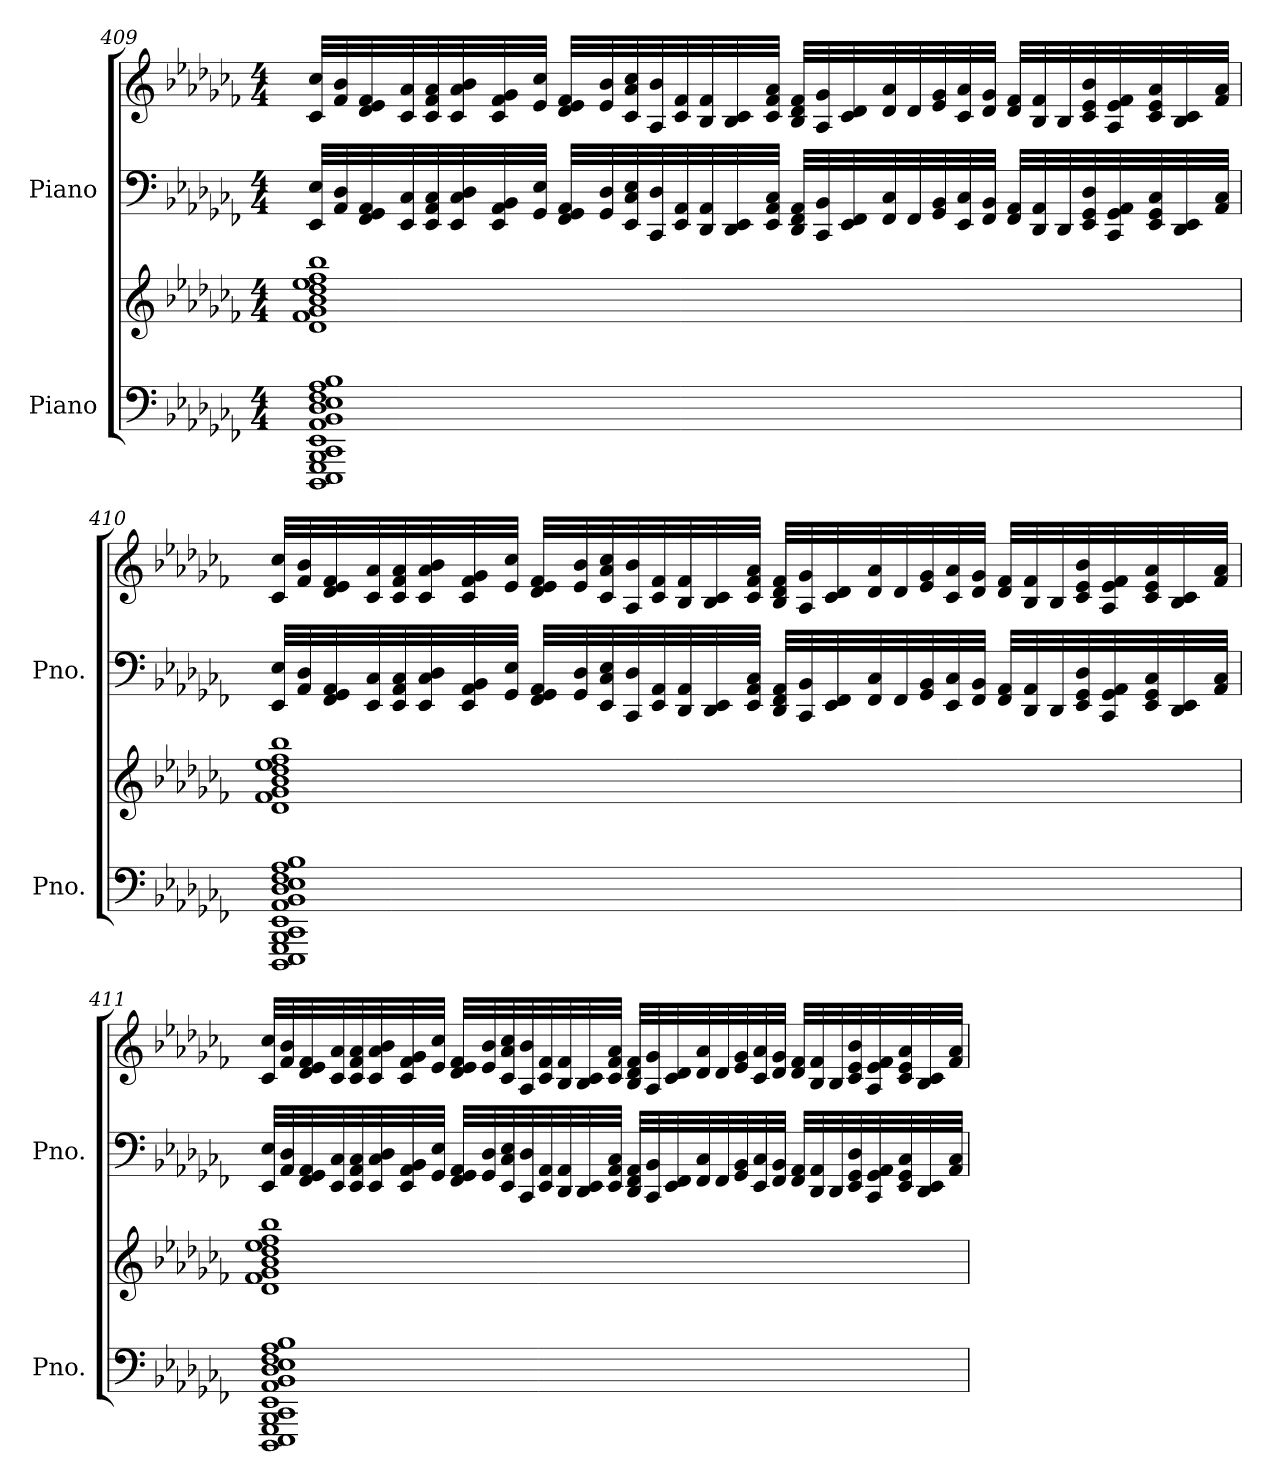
**kern	**kern	**kern	**kern
*part2	*part2	*part1	*part1
*staff4	*staff3	*staff2	*staff1
*I"Piano	*	*I"Piano	*
*I'Pno.	*	*I'Pno.	*
!!LO:LB:g=z
*clefF4	*clefG2	*clefF4	*clefG2
*ITrd14c24	*ITrd14c24	*ITrd-21c-36	*ITrd-21c-36
*k[b-e-a-d-g-c-f-]	*k[b-e-a-d-g-c-f-]	*k[b-e-a-d-g-c-f-]	*k[b-e-a-d-g-c-f-]
*M4/4	*M4/4	*M4/4	*M4/4
=409	=409	=409	=409
1DDDDD- 1EEEEE- 1GGGGG- 1BBBBB- 1CCCC- 1EEEE- 1AAAA- 1BBBB- 1DDD- 1EEE- 1FFF- 1AAA- 1BBB-	1DD- 1FF- 1GG- 1BB- 1D- 1E- 1F- 1B-	32ee-/ 32eee-/LLL	32cccc-/ 32ccccc-/LLL
.	.	32aa-/ 32ddd-/	32ffff-/ 32bbbb-/
.	.	32ff-/ 32gg-/ 32aa-/	32dddd-/ 32eeee-/ 32ffff-/
.	.	32ee-/ 32ccc-/	32cccc-/ 32aaaa-/
.	.	32ee-/ 32aa-/ 32ccc-/	32cccc-/ 32ffff-/ 32aaaa-/
.	.	32ee-/ 32ccc-/ 32ddd-/	32cccc-/ 32aaaa-/ 32bbbb-/
.	.	32ee-/ 32aa-/ 32bb-/	32cccc-/ 32ffff-/ 32gggg-/
.	.	32gg-/ 32eee-/JJJ	32eeee-/ 32ccccc-/JJJ
.	.	32ff-/ 32gg-/ 32aa-/LLL	32dddd-/ 32eeee-/ 32ffff-/LLL
.	.	32gg-/ 32ddd-/	32eeee-/ 32bbbb-/
.	.	32ee-/ 32ccc-/ 32eee-/	32cccc-/ 32aaaa-/ 32ccccc-/
.	.	32cc-/ 32ddd-/	32aaa-/ 32bbbb-/
.	.	32ee-/ 32aa-/	32cccc-/ 32ffff-/
.	.	32dd-/ 32aa-/	32bbb-/ 32ffff-/
.	.	32dd-/ 32ee-/	32bbb-/ 32cccc-/
.	.	32ee-/ 32aa-/ 32ccc-/JJJ	32cccc-/ 32ffff-/ 32aaaa-/JJJ
.	.	32dd-/ 32ff-/ 32aa-/LLL	32bbb-/ 32dddd-/ 32ffff-/LLL
.	.	32cc-/ 32bb-/	32aaa-/ 32gggg-/
.	.	32ee-/ 32ff-/	32cccc-/ 32dddd-/
.	.	32ff-/ 32ccc-/	32dddd-/ 32aaaa-/
.	.	32ff-/	32dddd-/
.	.	32gg-/ 32bb-/	32eeee-/ 32gggg-/
.	.	32ee-/ 32ccc-/	32cccc-/ 32aaaa-/
.	.	32ff-/ 32bb-/JJJ	32dddd-/ 32gggg-/JJJ
.	.	32ff-/ 32aa-/LLL	32dddd-/ 32ffff-/LLL
.	.	32dd-/ 32aa-/	32bbb-/ 32ffff-/
.	.	32dd-/	32bbb-/
.	.	32ee-/ 32gg-/ 32ddd-/	32cccc-/ 32eeee-/ 32bbbb-/
.	.	32cc-/ 32gg-/ 32aa-/	32aaa-/ 32eeee-/ 32ffff-/
.	.	32ee-/ 32gg-/ 32ccc-/	32cccc-/ 32eeee-/ 32aaaa-/
.	.	32dd-/ 32ee-/	32bbb-/ 32cccc-/
.	.	32aa-/ 32ccc-/JJJ	32ffff-/ 32aaaa-/JJJ
!!LO:LB:g=z
=410	=410	=410	=410
1DDDDD- 1EEEEE- 1GGGGG- 1BBBBB- 1CCCC- 1EEEE- 1AAAA- 1BBBB- 1DDD- 1EEE- 1FFF- 1AAA- 1BBB-	1DD- 1FF- 1GG- 1BB- 1D- 1E- 1F- 1B-	32ee-/ 32eee-/LLL	32cccc-/ 32ccccc-/LLL
.	.	32aa-/ 32ddd-/	32ffff-/ 32bbbb-/
.	.	32ff-/ 32gg-/ 32aa-/	32dddd-/ 32eeee-/ 32ffff-/
.	.	32ee-/ 32ccc-/	32cccc-/ 32aaaa-/
.	.	32ee-/ 32aa-/ 32ccc-/	32cccc-/ 32ffff-/ 32aaaa-/
.	.	32ee-/ 32ccc-/ 32ddd-/	32cccc-/ 32aaaa-/ 32bbbb-/
.	.	32ee-/ 32aa-/ 32bb-/	32cccc-/ 32ffff-/ 32gggg-/
.	.	32gg-/ 32eee-/JJJ	32eeee-/ 32ccccc-/JJJ
.	.	32ff-/ 32gg-/ 32aa-/LLL	32dddd-/ 32eeee-/ 32ffff-/LLL
.	.	32gg-/ 32ddd-/	32eeee-/ 32bbbb-/
.	.	32ee-/ 32ccc-/ 32eee-/	32cccc-/ 32aaaa-/ 32ccccc-/
.	.	32cc-/ 32ddd-/	32aaa-/ 32bbbb-/
.	.	32ee-/ 32aa-/	32cccc-/ 32ffff-/
.	.	32dd-/ 32aa-/	32bbb-/ 32ffff-/
.	.	32dd-/ 32ee-/	32bbb-/ 32cccc-/
.	.	32ee-/ 32aa-/ 32ccc-/JJJ	32cccc-/ 32ffff-/ 32aaaa-/JJJ
.	.	32dd-/ 32ff-/ 32aa-/LLL	32bbb-/ 32dddd-/ 32ffff-/LLL
.	.	32cc-/ 32bb-/	32aaa-/ 32gggg-/
.	.	32ee-/ 32ff-/	32cccc-/ 32dddd-/
.	.	32ff-/ 32ccc-/	32dddd-/ 32aaaa-/
.	.	32ff-/	32dddd-/
.	.	32gg-/ 32bb-/	32eeee-/ 32gggg-/
.	.	32ee-/ 32ccc-/	32cccc-/ 32aaaa-/
.	.	32ff-/ 32bb-/JJJ	32dddd-/ 32gggg-/JJJ
.	.	32ff-/ 32aa-/LLL	32dddd-/ 32ffff-/LLL
.	.	32dd-/ 32aa-/	32bbb-/ 32ffff-/
.	.	32dd-/	32bbb-/
.	.	32ee-/ 32gg-/ 32ddd-/	32cccc-/ 32eeee-/ 32bbbb-/
.	.	32cc-/ 32gg-/ 32aa-/	32aaa-/ 32eeee-/ 32ffff-/
.	.	32ee-/ 32gg-/ 32ccc-/	32cccc-/ 32eeee-/ 32aaaa-/
.	.	32dd-/ 32ee-/	32bbb-/ 32cccc-/
.	.	32aa-/ 32ccc-/JJJ	32ffff-/ 32aaaa-/JJJ
!!LO:PB:g=z
=411	=411	=411	=411
1DDDDD- 1EEEEE- 1GGGGG- 1BBBBB- 1CCCC- 1EEEE- 1AAAA- 1BBBB- 1DDD- 1EEE- 1FFF- 1AAA- 1BBB-	1DD- 1FF- 1GG- 1BB- 1D- 1E- 1F- 1B-	32ee-/ 32eee-/LLL	32cccc-/ 32ccccc-/LLL
.	.	32aa-/ 32ddd-/	32ffff-/ 32bbbb-/
.	.	32ff-/ 32gg-/ 32aa-/	32dddd-/ 32eeee-/ 32ffff-/
.	.	32ee-/ 32ccc-/	32cccc-/ 32aaaa-/
.	.	32ee-/ 32aa-/ 32ccc-/	32cccc-/ 32ffff-/ 32aaaa-/
.	.	32ee-/ 32ccc-/ 32ddd-/	32cccc-/ 32aaaa-/ 32bbbb-/
.	.	32ee-/ 32aa-/ 32bb-/	32cccc-/ 32ffff-/ 32gggg-/
.	.	32gg-/ 32eee-/JJJ	32eeee-/ 32ccccc-/JJJ
.	.	32ff-/ 32gg-/ 32aa-/LLL	32dddd-/ 32eeee-/ 32ffff-/LLL
.	.	32gg-/ 32ddd-/	32eeee-/ 32bbbb-/
.	.	32ee-/ 32ccc-/ 32eee-/	32cccc-/ 32aaaa-/ 32ccccc-/
.	.	32cc-/ 32ddd-/	32aaa-/ 32bbbb-/
.	.	32ee-/ 32aa-/	32cccc-/ 32ffff-/
.	.	32dd-/ 32aa-/	32bbb-/ 32ffff-/
.	.	32dd-/ 32ee-/	32bbb-/ 32cccc-/
.	.	32ee-/ 32aa-/ 32ccc-/JJJ	32cccc-/ 32ffff-/ 32aaaa-/JJJ
.	.	32dd-/ 32ff-/ 32aa-/LLL	32bbb-/ 32dddd-/ 32ffff-/LLL
.	.	32cc-/ 32bb-/	32aaa-/ 32gggg-/
.	.	32ee-/ 32ff-/	32cccc-/ 32dddd-/
.	.	32ff-/ 32ccc-/	32dddd-/ 32aaaa-/
.	.	32ff-/	32dddd-/
.	.	32gg-/ 32bb-/	32eeee-/ 32gggg-/
.	.	32ee-/ 32ccc-/	32cccc-/ 32aaaa-/
.	.	32ff-/ 32bb-/JJJ	32dddd-/ 32gggg-/JJJ
.	.	32ff-/ 32aa-/LLL	32dddd-/ 32ffff-/LLL
.	.	32dd-/ 32aa-/	32bbb-/ 32ffff-/
.	.	32dd-/	32bbb-/
.	.	32ee-/ 32gg-/ 32ddd-/	32cccc-/ 32eeee-/ 32bbbb-/
.	.	32cc-/ 32gg-/ 32aa-/	32aaa-/ 32eeee-/ 32ffff-/
.	.	32ee-/ 32gg-/ 32ccc-/	32cccc-/ 32eeee-/ 32aaaa-/
.	.	32dd-/ 32ee-/	32bbb-/ 32cccc-/
.	.	32aa-/ 32ccc-/JJJ	32ffff-/ 32aaaa-/JJJ
=	=	=	=
*-	*-	*-	*-
